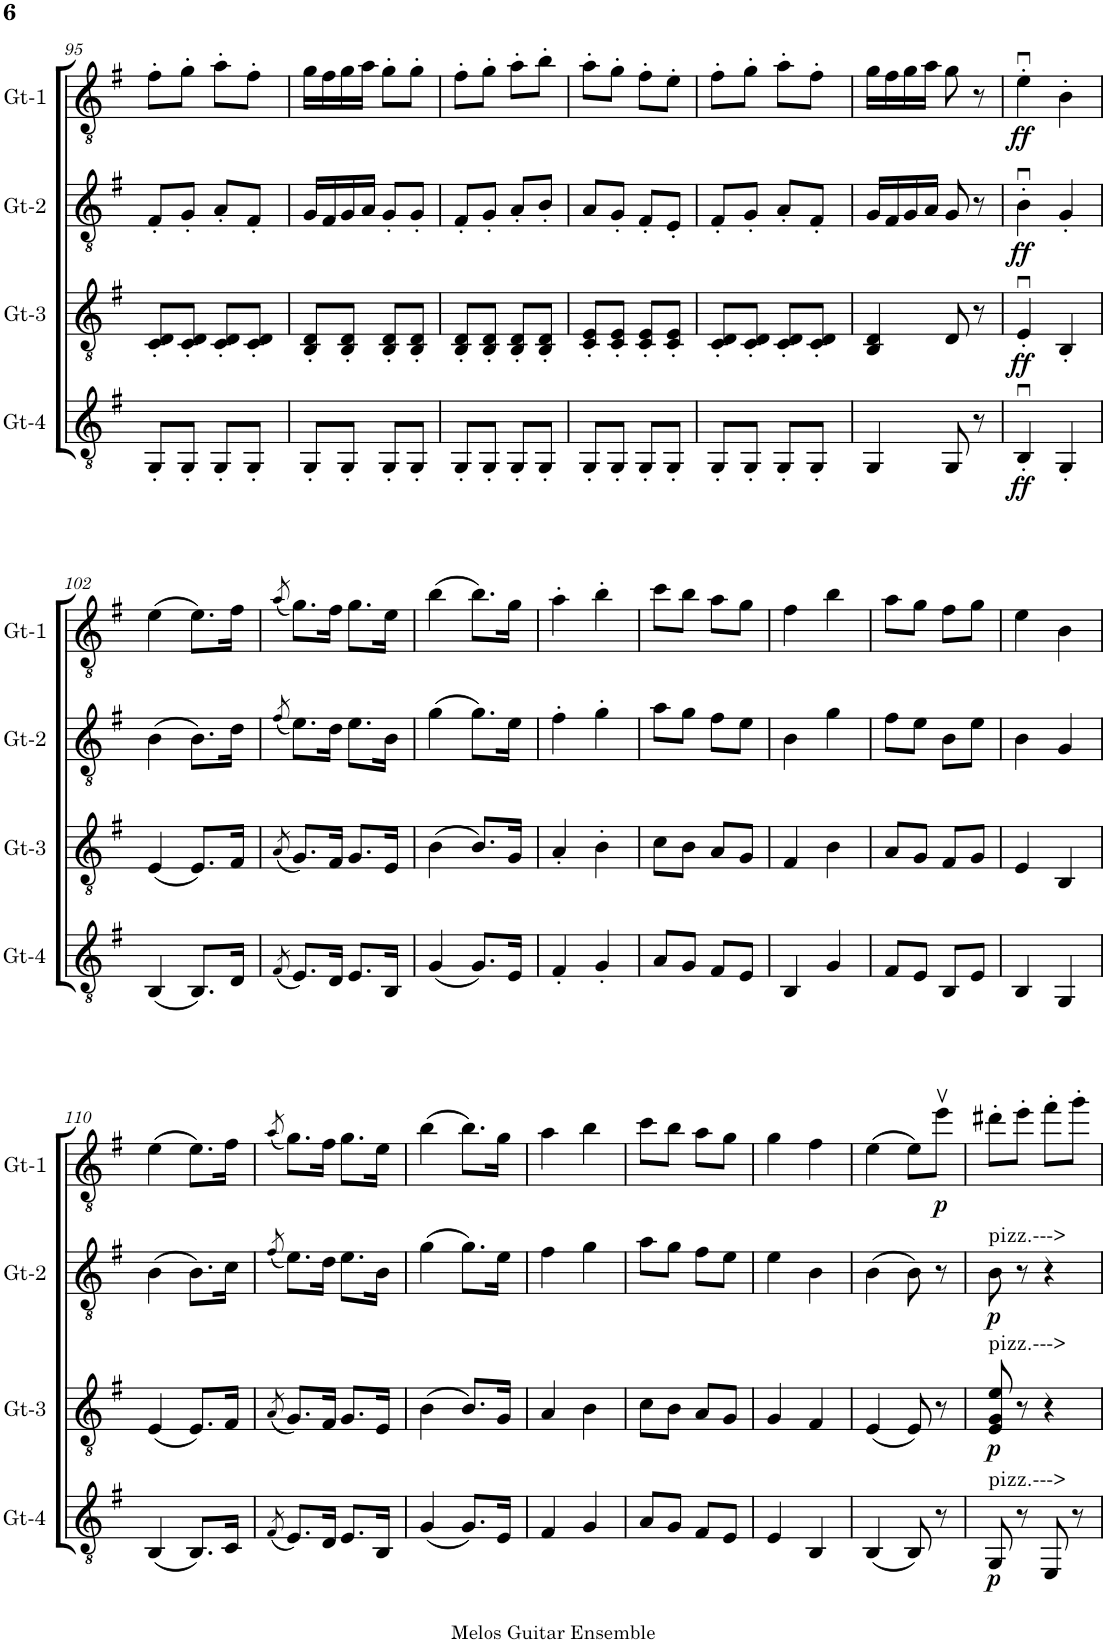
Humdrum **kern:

**kern	**dynam	**kern	**dynam	**kern	**dynam	**kern	**dynam
*part4	*part4	*part3	*part3	*part2	*part2	*part1	*part1
*staff4	*staff4	*staff3	*staff3	*staff2	*staff2	*staff1	*staff1
*I"Gt-4	*	*I"Gt-3	*	*I"Gt-2	*	*I"Gt-1	*
*I'Gt-4	*	*I'Gt-3	*	*I'Gt-2	*	*I'Gt-1	*
!!LO:PB:g=z
*clefGv2	*	*clefGv2	*	*clefGv2	*	*clefGv2	*
*k[f#]	*	*k[f#]	*	*k[f#]	*	*k[f#]	*
*M2/4	*	*M2/4	*	*M2/4	*	*M2/4	*
=95	=95	=95	=95	=95	=95	=95	=95
8GG'/L	.	8C/' 8D/'L	.	8F#'/L	.	8f#'\L	.
8GG'/J	.	8C/' 8D/'J	.	8G'/J	.	8g'\J	.
8GG'/L	.	8C/' 8D/'L	.	8A'/L	.	8a'\L	.
8GG'/J	.	8C/' 8D/'J	.	8F#'/J	.	8f#'\J	.
=96	=96	=96	=96	=96	=96	=96	=96
8GG'/L	.	8BB/' 8D/'L	.	16G/LL	.	16g\LL	.
.	.	.	.	16F#/	.	16f#\	.
8GG'/J	.	8BB/' 8D/'J	.	16G/	.	16g\	.
.	.	.	.	16A/JJ	.	16a\JJ	.
8GG'/L	.	8BB/' 8D/'L	.	8G'/L	.	8g'\L	.
8GG'/J	.	8BB/' 8D/'J	.	8G'/J	.	8g'\J	.
=97	=97	=97	=97	=97	=97	=97	=97
8GG'/L	.	8BB/' 8D/'L	.	8F#'/L	.	8f#'\L	.
8GG'/J	.	8BB/' 8D/'J	.	8G'/J	.	8g'\J	.
8GG'/L	.	8BB/' 8D/'L	.	8A'/L	.	8a'\L	.
8GG'/J	.	8BB/' 8D/'J	.	8B'/J	.	8b'\J	.
=98	=98	=98	=98	=98	=98	=98	=98
8GG'/L	.	8C/' 8E/'L	.	8A/L	.	8a'\L	.
8GG'/J	.	8C/' 8E/'J	.	8G'/J	.	8g'\J	.
8GG'/L	.	8C/' 8E/'L	.	8F#'/L	.	8f#'\L	.
8GG'/J	.	8C/' 8E/'J	.	8E'/J	.	8e'\J	.
=99	=99	=99	=99	=99	=99	=99	=99
8GG'/L	.	8C/' 8D/'L	.	8F#'/L	.	8f#'\L	.
8GG'/J	.	8C/' 8D/'J	.	8G'/J	.	8g'\J	.
8GG'/L	.	8C/' 8D/'L	.	8A'/L	.	8a'\L	.
8GG'/J	.	8C/' 8D/'J	.	8F#'/J	.	8f#'\J	.
=100	=100	=100	=100	=100	=100	=100	=100
4GG/	.	4BB/ 4D/	.	16G/LL	.	16g\LL	.
.	.	.	.	16F#/	.	16f#\	.
.	.	.	.	16G/	.	16g\	.
.	.	.	.	16A/JJ	.	16a\JJ	.
8GG/	.	8D/	.	8G/	.	8g\	.
8r	.	8r	.	8r	.	8r	.
=101	=101	=101	=101	=101	=101	=101	=101
!	!LO:DY:b	!	!LO:DY:b	!	!LO:DY:b	!	!LO:DY:b
4BBu'/	ff	4Eu'/	ff	4Bu'\	ff	4eu'\	ff
4GG'/	.	4BB'/	.	4G'/	.	4B'\	.
!!LO:LB:g=z
=102	=102	=102	=102	=102	=102	=102	=102
(4BB/	.	(4E/	.	(4B\	.	(4e\	.
8.BB/L)	.	8.E/L)	.	8.B\L)	.	8.e\L)	.
16D/Jk	.	16F#/Jk	.	16d\Jk	.	16f#\Jk	.
=103	=103	=103	=103	=103	=103	=103	=103
(8qF#/	.	(8qA/	.	(8qf#/	.	(8qa/	.
8.E/L)	.	8.G/L)	.	8.e\L)	.	8.g\L)	.
16D/Jk	.	16F#/Jk	.	16d\Jk	.	16f#\Jk	.
8.E/L	.	8.G/L	.	8.e\L	.	8.g\L	.
16BB/Jk	.	16E/Jk	.	16B\Jk	.	16e\Jk	.
=104	=104	=104	=104	=104	=104	=104	=104
(4G/	.	(4B\	.	(4g\	.	(4b\	.
8.G/L)	.	8.B/L)	.	8.g\L)	.	8.b\L)	.
16E/Jk	.	16G/Jk	.	16e\Jk	.	16g\Jk	.
=105	=105	=105	=105	=105	=105	=105	=105
4F#'/	.	4A'/	.	4f#'\	.	4a'\	.
4G'/	.	4B'\	.	4g'\	.	4b'\	.
=106	=106	=106	=106	=106	=106	=106	=106
8A/L	.	8c\L	.	8a\L	.	8cc\L	.
8G/J	.	8B\J	.	8g\J	.	8b\J	.
8F#/L	.	8A/L	.	8f#\L	.	8a\L	.
8E/J	.	8G/J	.	8e\J	.	8g\J	.
=107	=107	=107	=107	=107	=107	=107	=107
4BB/	.	4F#/	.	4B\	.	4f#\	.
4G/	.	4B\	.	4g\	.	4b\	.
=108	=108	=108	=108	=108	=108	=108	=108
8F#/L	.	8A/L	.	8f#\L	.	8a\L	.
8E/J	.	8G/J	.	8e\J	.	8g\J	.
8BB/L	.	8F#/L	.	8B\L	.	8f#\L	.
8E/J	.	8G/J	.	8e\J	.	8g\J	.
=109	=109	=109	=109	=109	=109	=109	=109
4BB/	.	4E/	.	4B\	.	4e\	.
4GG/	.	4BB/	.	4G/	.	4B\	.
!!LO:LB:g=z
=110	=110	=110	=110	=110	=110	=110	=110
(4BB/	.	(4E/	.	(4B\	.	(4e\	.
8.BB/L)	.	8.E/L)	.	8.B\L)	.	8.e\L)	.
16C/Jk	.	16F#/Jk	.	16c\Jk	.	16f#\Jk	.
=111	=111	=111	=111	=111	=111	=111	=111
(8qF#/	.	(8qA/	.	(8qf#/	.	(8qa/	.
8.E/L)	.	8.G/L)	.	8.e\L)	.	8.g\L)	.
16D/Jk	.	16F#/Jk	.	16d\Jk	.	16f#\Jk	.
8.E/L	.	8.G/L	.	8.e\L	.	8.g\L	.
16BB/Jk	.	16E/Jk	.	16B\Jk	.	16e\Jk	.
=112	=112	=112	=112	=112	=112	=112	=112
(4G/	.	(4B\	.	(4g\	.	(4b\	.
8.G/L)	.	8.B/L)	.	8.g\L)	.	8.b\L)	.
16E/Jk	.	16G/Jk	.	16e\Jk	.	16g\Jk	.
=113	=113	=113	=113	=113	=113	=113	=113
4F#/	.	4A/	.	4f#\	.	4a\	.
4G/	.	4B\	.	4g\	.	4b\	.
=114	=114	=114	=114	=114	=114	=114	=114
8A/L	.	8c\L	.	8a\L	.	8cc\L	.
8G/J	.	8B\J	.	8g\J	.	8b\J	.
8F#/L	.	8A/L	.	8f#\L	.	8a\L	.
8E/J	.	8G/J	.	8e\J	.	8g\J	.
=115	=115	=115	=115	=115	=115	=115	=115
4E/	.	4G/	.	4e\	.	4g\	.
4BB/	.	4F#/	.	4B\	.	4f#\	.
=116	=116	=116	=116	=116	=116	=116	=116
(4BB/	.	(4E/	.	(4B\	.	(4e\	.
8BB/)	.	8E/)	.	8B\)	.	8e\L)	.
!	!	!	!	!	!	!	!LO:DY:b
8r	.	8r	.	8r	.	8eev\J	p
=117	=117	=117	=117	=117	=117	=117	=117
!	!	!	!	!LO:TX:a:t=pizz.--->	!	!	!
!	!	!LO:TX:a:t=pizz.--->	!	!	!	!	!
!LO:TX:a:t=pizz.--->	!	!	!	!	!	!	!
!	!LO:DY:b	!	!LO:DY:b	!	!LO:DY:b	!	!
8GG/	p	8E/ 8G/ 8e/	p	8B\	p	8dd#X'\L	.
8r	.	8r	.	8r	.	8ee'\J	.
8EE/	.	4r	.	4r	.	8ff#'\L	.
8r	.	.	.	.	.	8gg'\J	.
=	=	=	=	=	=	=	=
*-	*-	*-	*-	*-	*-	*-	*-
